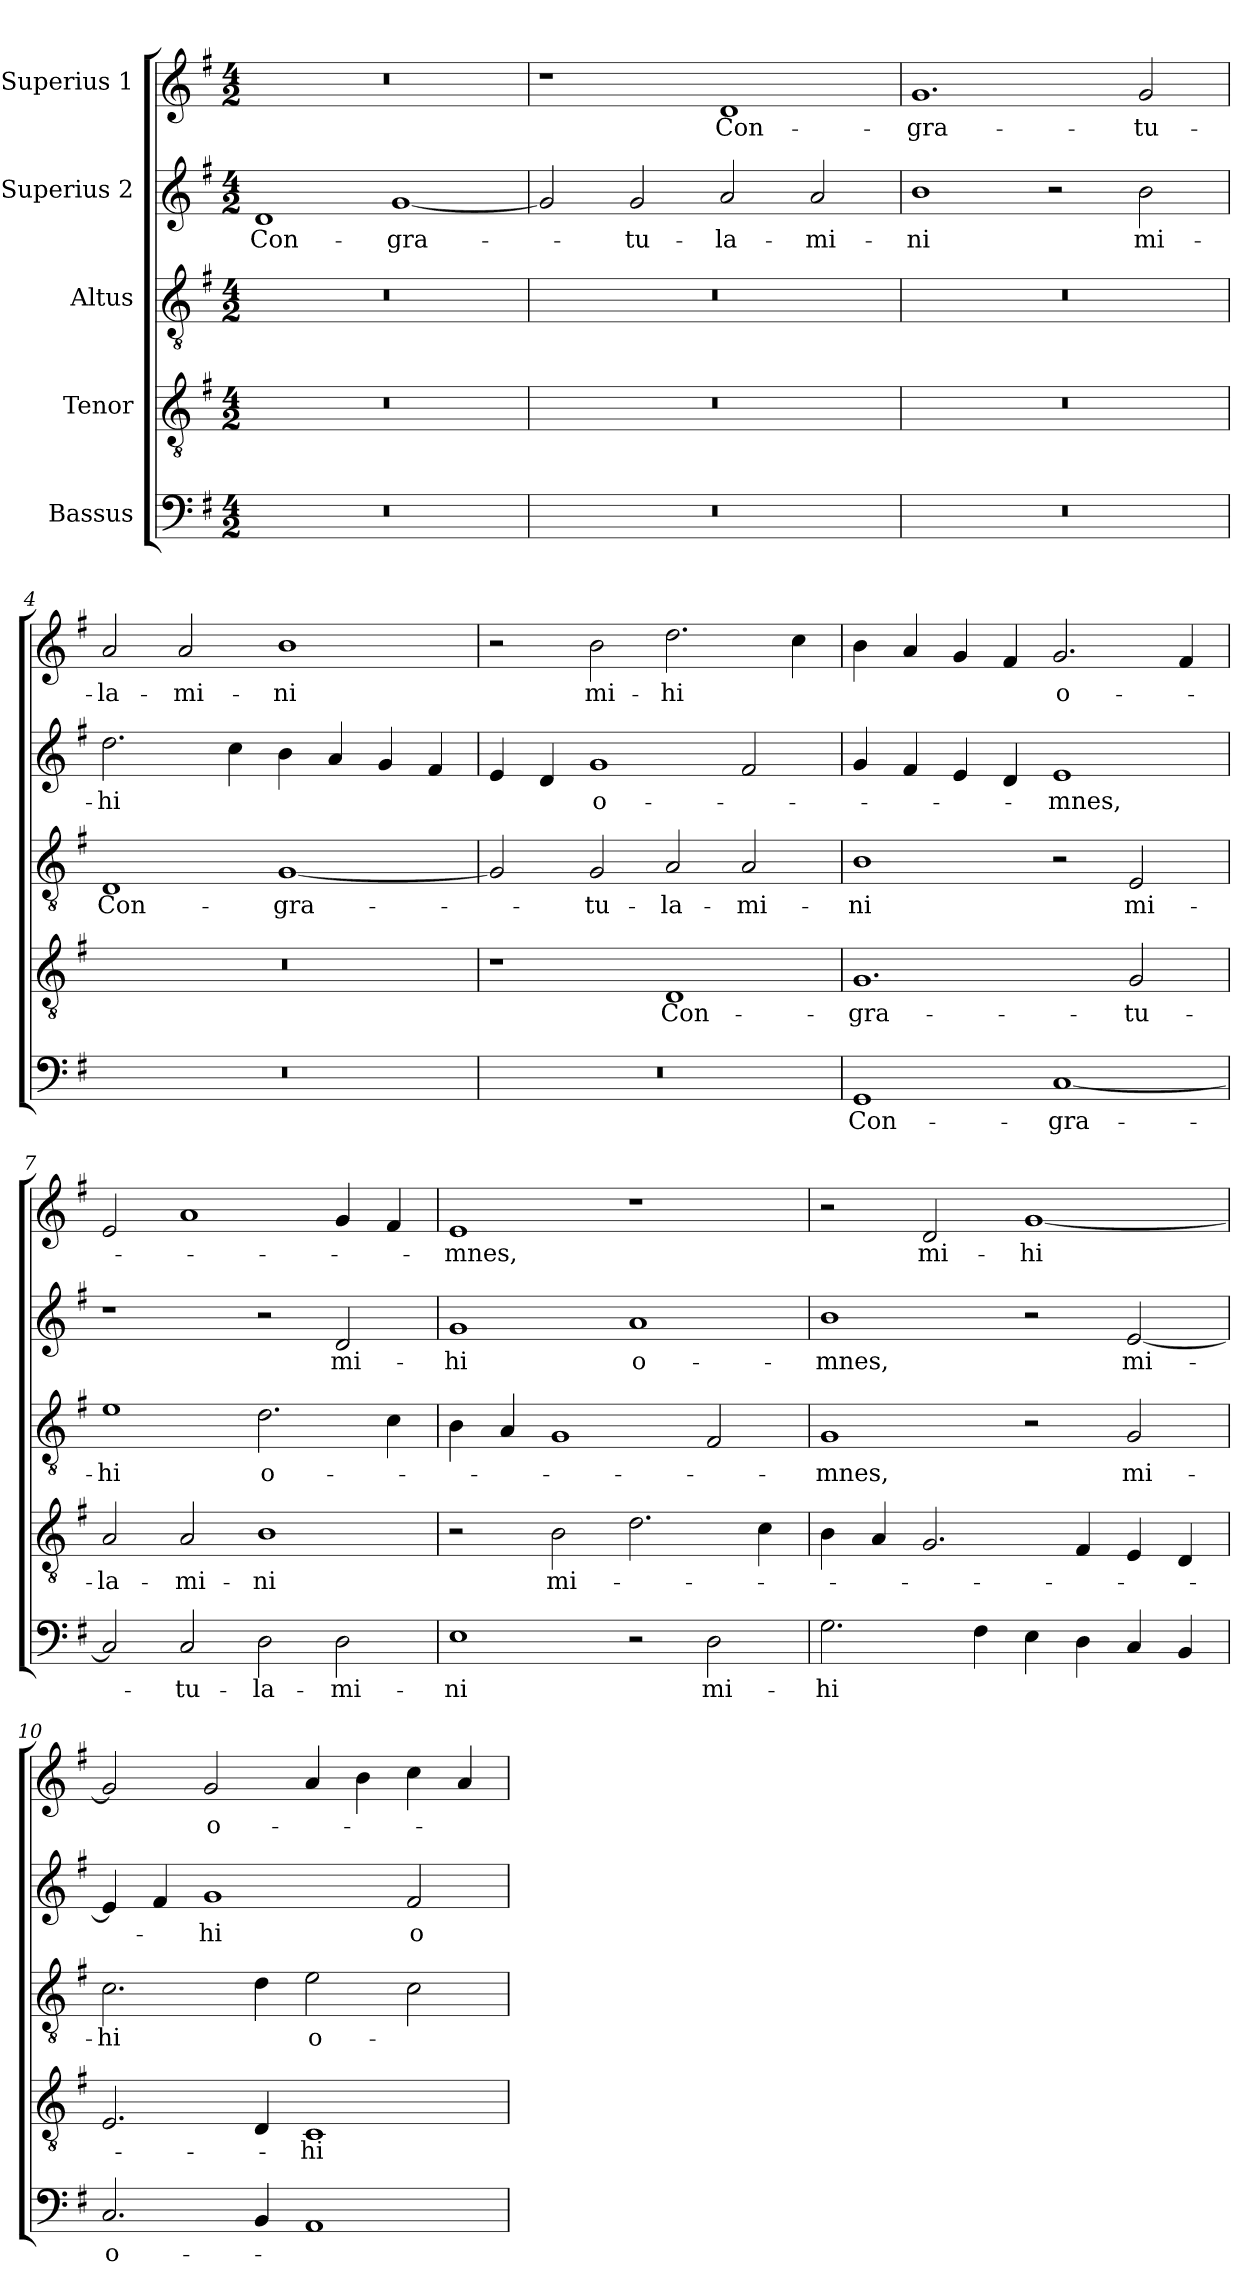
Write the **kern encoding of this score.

**kern	**text	**kern	**text	**kern	**text	**kern	**text	**kern	**text
*part5	*part5	*part4	*part4	*part3	*part3	*part2	*part2	*part1	*part1
*staff5	*staff5	*staff4	*staff4	*staff3	*staff3	*staff2	*staff2	*staff1	*staff1
*I"Bassus	*	*I"Tenor	*	*I"Altus	*	*I"Superius 2	*	*I"Superius 1	*
*clefF4	*	*clefGv2	*	*clefGv2	*	*clefG2	*	*clefG2	*
*k[f#]	*	*k[f#]	*	*k[f#]	*	*k[f#]	*	*k[f#]	*
*M4/2	*	*M4/2	*	*M4/2	*	*M4/2	*	*M4/2	*
=1	=1	=1	=1	=1	=1	=1	=1	=1	=1
0r	.	0r	.	0r	.	1d/	Con-	0r	.
.	.	.	.	.	.	[1g/	-gra-	.	.
=2	=2	=2	=2	=2	=2	=2	=2	=2	=2
0r	.	0r	.	0r	.	2g/]	.	1r	.
.	.	.	.	.	.	2g/	-tu-	.	.
.	.	.	.	.	.	2a/	-la-	1d/	Con-
.	.	.	.	.	.	2a/	-mi-	.	.
=3	=3	=3	=3	=3	=3	=3	=3	=3	=3
0r	.	0r	.	0r	.	1b\	-ni	1.g/	-gra-
.	.	.	.	.	.	2r	.	.	.
.	.	.	.	.	.	2b\	mi-	2g/	-tu-
=4	=4	=4	=4	=4	=4	=4	=4	=4	=4
0r	.	0r	.	1D/	Con-	2.dd\	-hi	2a/	-la-
.	.	.	.	.	.	.	.	2a/	-mi-
.	.	.	.	.	.	4cc\	.	.	.
.	.	.	.	[1G/	-gra-	4b\	.	1b\	-ni
.	.	.	.	.	.	4a/	.	.	.
.	.	.	.	.	.	4g/	.	.	.
.	.	.	.	.	.	4f#/	.	.	.
=5	=5	=5	=5	=5	=5	=5	=5	=5	=5
0r	.	1r	.	2G/]	.	4e/	.	2r	.
.	.	.	.	.	.	4d/	.	.	.
.	.	.	.	2G/	-tu-	1g/	o-	2b\	mi-
.	.	1D/	Con-	2A/	-la-	.	.	2.dd\	-hi
.	.	.	.	2A/	-mi-	2f#/	.	.	.
.	.	.	.	.	.	.	.	4cc\	.
=6	=6	=6	=6	=6	=6	=6	=6	=6	=6
1GG/	Con-	1.G/	-gra-	1B\	-ni	4g/	.	4b\	.
.	.	.	.	.	.	4f#/	.	4a/	.
.	.	.	.	.	.	4e/	.	4g/	.
.	.	.	.	.	.	4d/	.	4f#/	.
[1C/	-gra-	.	.	2r	.	1e/	-mnes,	2.g/	o-
.	.	2G/	-tu-	2E/	mi-	.	.	.	.
.	.	.	.	.	.	.	.	4f#/	.
=7	=7	=7	=7	=7	=7	=7	=7	=7	=7
2C/]	.	2A/	-la-	1e\	-hi	1r	.	2e/	.
2C/	-tu-	2A/	-mi-	.	.	.	.	1a/	.
2D\	-la-	1B\	-ni	2.d\	o-	2r	.	.	.
2D\	-mi-	.	.	.	.	2d/	mi-	4g/	.
.	.	.	.	4c\	.	.	.	4f#/	.
=8	=8	=8	=8	=8	=8	=8	=8	=8	=8
1E\	-ni	2r	.	4B\	.	1g/	-hi	1e/	-mnes,
.	.	.	.	4A/	.	.	.	.	.
.	.	2B\	mi-	1G/	.	.	.	.	.
2r	.	2.d\	.	.	.	1a/	o-	1r	.
2D\	mi-	.	.	2F#/	.	.	.	.	.
.	.	4c\	.	.	.	.	.	.	.
=9	=9	=9	=9	=9	=9	=9	=9	=9	=9
2.G\	-hi	4B\	.	1G/	-mnes,	1b\	-mnes,	2r	.
.	.	4A/	.	.	.	.	.	.	.
.	.	2.G/	.	.	.	.	.	2d/	mi-
4F#\	.	.	.	.	.	.	.	.	.
4E\	.	.	.	2r	.	2r	.	[1g/	-hi
4D\	.	4F#/	.	.	.	.	.	.	.
4C/	.	4E/	.	2G/	mi-	[2e/	mi-	.	.
4BB/	.	4D/	.	.	.	.	.	.	.
=10	=10	=10	=10	=10	=10	=10	=10	=10	=10
2.C/	o-	2.E/	.	2.c\	-hi	4e/]	.	2g/]	.
.	.	.	.	.	.	4f#/	.	.	.
.	.	.	.	.	.	1g/	-hi	2g/	o-
4BB/	.	4D/	.	4d\	.	.	.	.	.
1AA/	.	1C/	-hi	2e\	o-	.	.	4a/	.
.	.	.	.	.	.	.	.	4b\	.
.	.	.	.	2c\	.	2f#/	o-	4cc\	.
.	.	.	.	.	.	.	.	4a/	.
=	=	=	=	=	=	=	=	=	=
*-	*-	*-	*-	*-	*-	*-	*-	*-	*-
